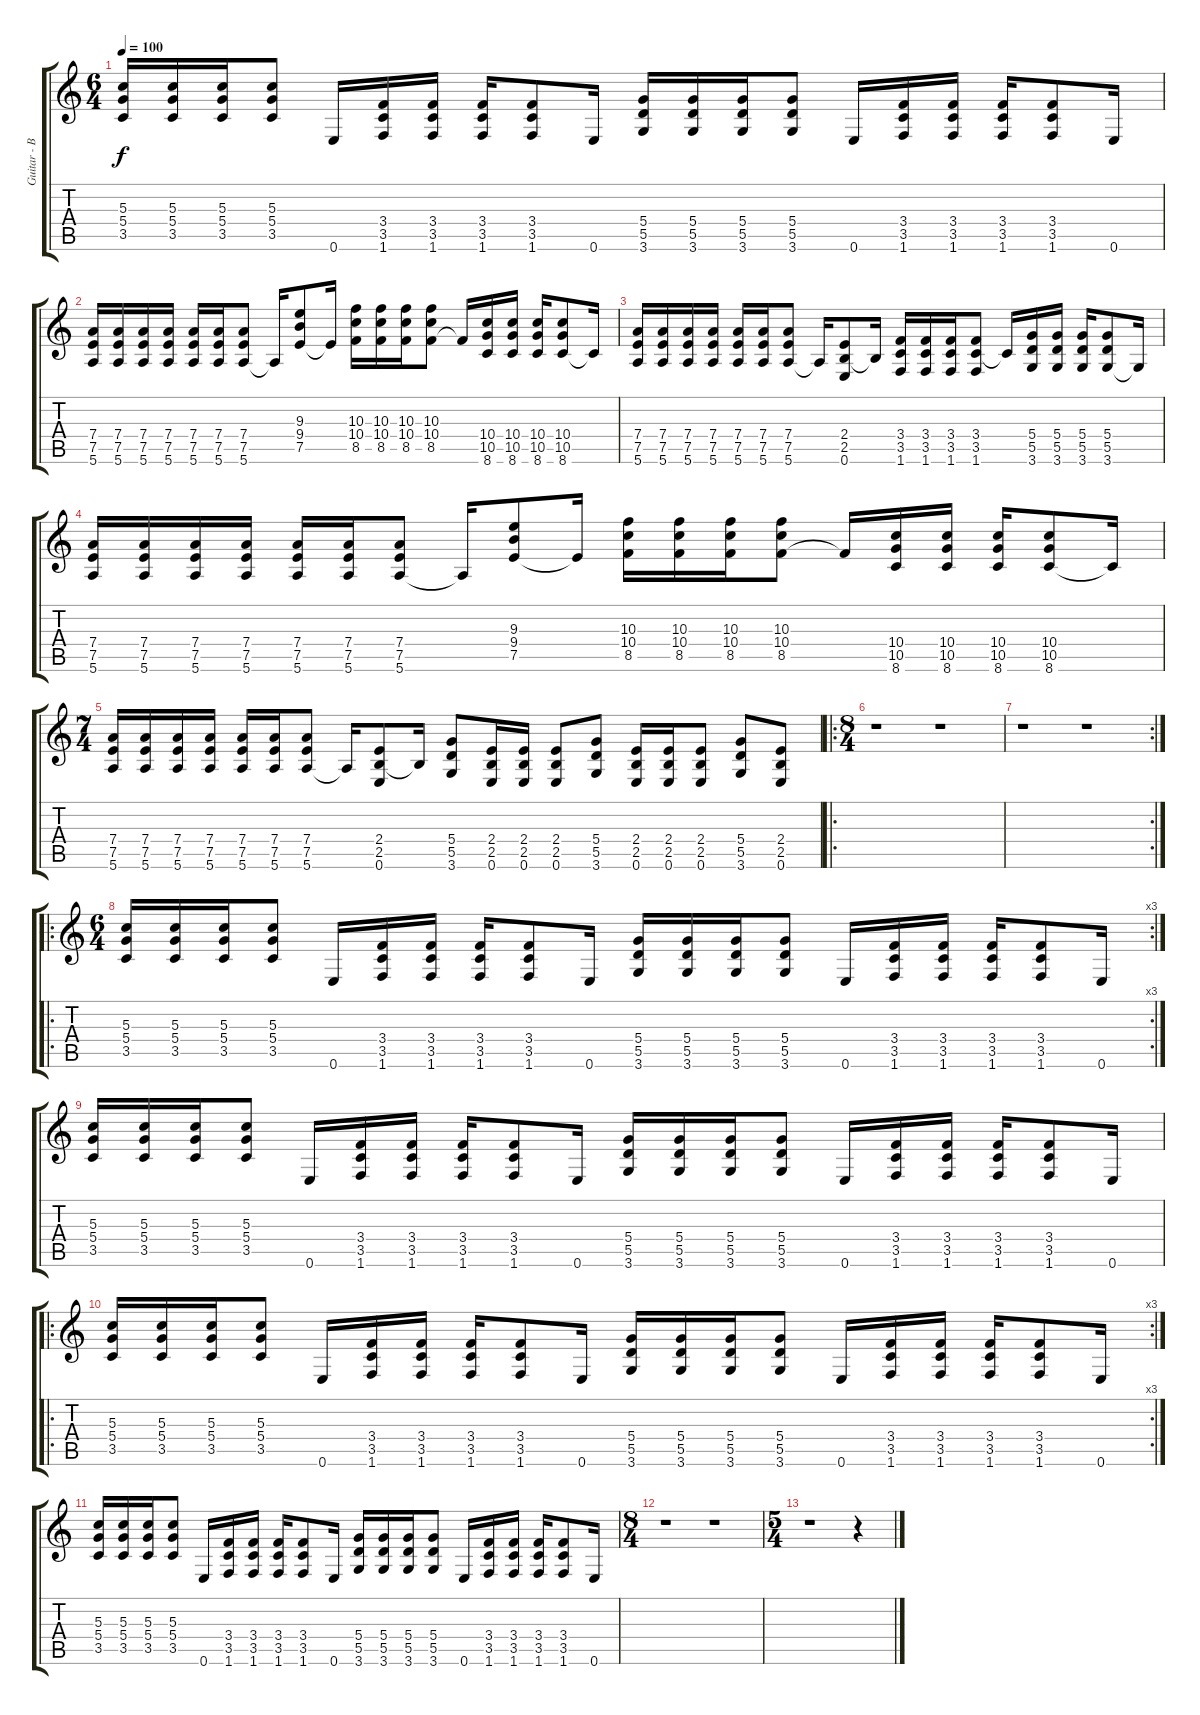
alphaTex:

\track ("Guitar - Billy Joe" "Guitar - B") {instrument distortionguitar}
\staff {score tabs}
\tuning (E4 B3 G3 D3 A2 E2) {hide}
\ts (6 4)
\tempo 100
\clef g2
\ks c
(5.3 5.4 3.5).16{dy f} (5.3 5.4 3.5).16 (5.3 5.4 3.5).16 (5.3 5.4 3.5).8 0.6.16 (3.4 3.5 1.6).16 (3.4 3.5 1.6).16 (3.4 3.5 1.6).16 (3.4 3.5 1.6).8 0.6.16 (5.4 5.5 3.6).16 (5.4 5.5 3.6).16 (5.4 5.5 3.6).16 (5.4 5.5 3.6).8 0.6.16 (3.4 3.5 1.6).16 (3.4 3.5 1.6).16 (3.4 3.5 1.6).16 (3.4 3.5 1.6).8 0.6.16 |
(7.4 7.5 5.6).16 (7.4 7.5 5.6).16 (7.4 7.5 5.6).16 (7.4 7.5 5.6).16 (7.4 7.5 5.6).16 (7.4 7.5 5.6).16 (7.4 7.5 5.6).8 5.6{t}.16 (9.3 9.4 7.5).8 7.5{t}.16 (10.3 10.4 8.5).16 (10.3 10.4 8.5).16 (10.3 10.4 8.5).16 (10.3 10.4 8.5).8 8.5{t}.16 (10.4 10.5 8.6).16 (10.4 10.5 8.6).16 (10.4 10.5 8.6).16 (10.4 10.5 8.6).8 8.6{t}.16 |
(7.4 7.5 5.6).16 (7.4 7.5 5.6).16 (7.4 7.5 5.6).16 (7.4 7.5 5.6).16 (7.4 7.5 5.6).16 (7.4 7.5 5.6).16 (7.4 7.5 5.6).8 5.6{t}.16 (2.4 2.5 0.6).8 2.5{t}.16 (3.4 3.5 1.6).16 (3.4 3.5 1.6).16 (3.4 3.5 1.6).16 (3.4 3.5 1.6).8 3.5{t}.16 (5.4 5.5 3.6).16 (5.4 5.5 3.6).16 (5.4 5.5 3.6).16 (5.4 5.5 3.6).8 3.6{t}.16 |
(7.4 7.5 5.6).16 (7.4 7.5 5.6).16 (7.4 7.5 5.6).16 (7.4 7.5 5.6).16 (7.4 7.5 5.6).16 (7.4 7.5 5.6).16 (7.4 7.5 5.6).8 5.6{t}.16 (9.3 9.4 7.5).8 7.5{t}.16 (10.3 10.4 8.5).16 (10.3 10.4 8.5).16 (10.3 10.4 8.5).16 (10.3 10.4 8.5).8 8.5{t}.16 (10.4 10.5 8.6).16 (10.4 10.5 8.6).16 (10.4 10.5 8.6).16 (10.4 10.5 8.6).8 8.6{t}.16 |
\ts (7 4)
(7.4 7.5 5.6).16 (7.4 7.5 5.6).16 (7.4 7.5 5.6).16 (7.4 7.5 5.6).16 (7.4 7.5 5.6).16 (7.4 7.5 5.6).16 (7.4 7.5 5.6).8 5.6{t}.16 (2.4 2.5 0.6).8 2.5{t}.16 (5.4 5.5 3.6).8 (2.4 2.5 0.6).16 (2.4 2.5 0.6).16 (2.4 2.5 0.6).8 (5.4 5.5 3.6).8 (2.4 2.5 0.6).16 (2.4 2.5 0.6).16 (2.4 2.5 0.6).8 (5.4 5.5 3.6).8 (2.4 2.5 0.6).8 |
\ro
\ts (8 4)
r.1 r.1 |
\rc 2
r.1 r.1 |
\ro
\rc 3
\ts (6 4)
(5.3 5.4 3.5).16 (5.3 5.4 3.5).16 (5.3 5.4 3.5).16 (5.3 5.4 3.5).8 0.6.16 (3.4 3.5 1.6).16 (3.4 3.5 1.6).16 (3.4 3.5 1.6).16 (3.4 3.5 1.6).8 0.6.16 (5.4 5.5 3.6).16 (5.4 5.5 3.6).16 (5.4 5.5 3.6).16 (5.4 5.5 3.6).8 0.6.16 (3.4 3.5 1.6).16 (3.4 3.5 1.6).16 (3.4 3.5 1.6).16 (3.4 3.5 1.6).8 0.6.16 |
(5.3 5.4 3.5).16 (5.3 5.4 3.5).16 (5.3 5.4 3.5).16 (5.3 5.4 3.5).8 0.6.16 (3.4 3.5 1.6).16 (3.4 3.5 1.6).16 (3.4 3.5 1.6).16 (3.4 3.5 1.6).8 0.6.16 (5.4 5.5 3.6).16 (5.4 5.5 3.6).16 (5.4 5.5 3.6).16 (5.4 5.5 3.6).8 0.6.16 (3.4 3.5 1.6).16 (3.4 3.5 1.6).16 (3.4 3.5 1.6).16 (3.4 3.5 1.6).8 0.6.16 |
\ro
\rc 3
(5.3 5.4 3.5).16 (5.3 5.4 3.5).16 (5.3 5.4 3.5).16 (5.3 5.4 3.5).8 0.6.16 (3.4 3.5 1.6).16 (3.4 3.5 1.6).16 (3.4 3.5 1.6).16 (3.4 3.5 1.6).8 0.6.16 (5.4 5.5 3.6).16 (5.4 5.5 3.6).16 (5.4 5.5 3.6).16 (5.4 5.5 3.6).8 0.6.16 (3.4 3.5 1.6).16 (3.4 3.5 1.6).16 (3.4 3.5 1.6).16 (3.4 3.5 1.6).8 0.6.16 |
(5.3 5.4 3.5).16 (5.3 5.4 3.5).16 (5.3 5.4 3.5).16 (5.3 5.4 3.5).8 0.6.16 (3.4 3.5 1.6).16 (3.4 3.5 1.6).16 (3.4 3.5 1.6).16 (3.4 3.5 1.6).8 0.6.16 (5.4 5.5 3.6).16 (5.4 5.5 3.6).16 (5.4 5.5 3.6).16 (5.4 5.5 3.6).8 0.6.16 (3.4 3.5 1.6).16 (3.4 3.5 1.6).16 (3.4 3.5 1.6).16 (3.4 3.5 1.6).8 0.6.16 |
\ts (8 4)
r.1 r.1 |
\ts (5 4)
r.1 r.4
